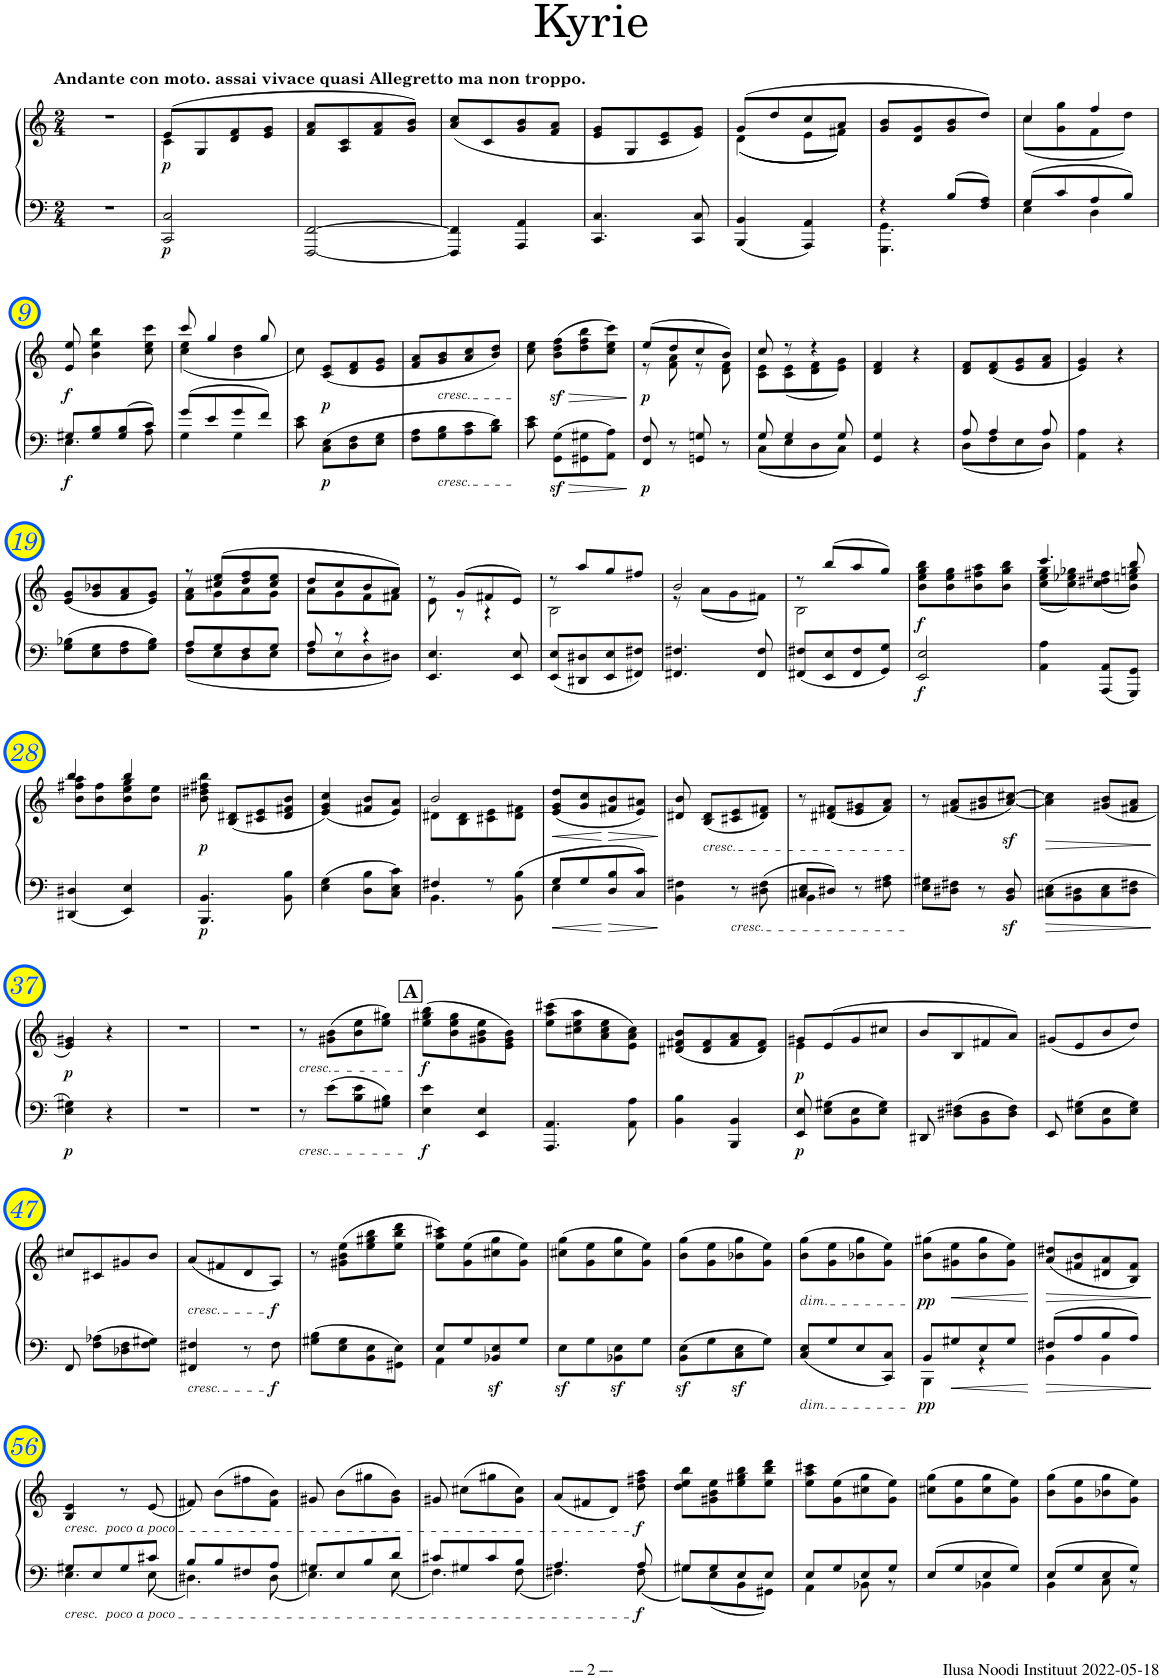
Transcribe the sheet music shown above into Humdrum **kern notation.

**kern	**kern	**dynam
*part1	*part1	*part1
*staff2	*staff1	*staff1/2
*I"Piano	*	*
*I'Pno	*	*
*clefF4	*clefG2	*
*k[]	*k[]	*
*M2/4	*M2/4	*
=1	=1	=1
!	!LO:TX:a:B:t=Andante con moto. assai vivace quasi Allegretto ma non troppo.	!
2r	2r	.
=2	=2	=2
*	*^	*
!	!	!	!LO:DY:b=2
!	!	!	!LO:DY:n=1:b
2CC/ 2C/	(8e/L	4c\	p p
.	8G/	.	.
.	8d/ 8f/	4ryy	.
.	8e/ 8g/J	.	.
*	*v	*v	*
=3	=3	=3
[2FFF/ [2FF/	8f/ 8a/L	.
.	8A/ 8c/	.
.	8f/ 8a/	.
.	8g/ 8b/J)	.
=4	=4	=4
4FFF/] 4FF/]	(8a/ 8cc/L	.
.	8c/	.
4AAA/ 4AA/	8g/ 8b/	.
.	8f/ 8a/J	.
=5	=5	=5
4.CC/ 4.C/	8e/ 8g/L	.
.	8G/	.
.	8c/ 8e/	.
8CC/ 8C/	8e/ 8g/J)	.
=6	=6	=6
*	*^	*
4BBB/ 4BB/	(8g/L	((4d\	.
.	8dd/	.	.
4AAA/ 4AA/	8cc/	8e\L	.
.	8a/J	8f#X\J))	.
*	*v	*v	*
=7	=7	=7
*^	*	*
4r	4.GGG\ 4.GG\	8g/ 8b/L	.
.	.	8d/ 8g/	.
8B/L	.	8g/ 8b/	.
8F/ 8A/J	8ryy	8dd/J)	.
=8	=8	=8	=8
*	*	*^	*
8G/L	4E\	4cc/	(8cc\L	.
8c/	.	.	8g\ 8gg\	.
8A/	4D\	4ff/	8f\	.
8B/J	.	.	8dd\J)	.
!!LO:LB:g=z
=9	=9	=9	=9	=9
!	!	!	!	!LO:DY:b=2
!	!	!	!	!LO:DY:n=1:b
*	*	*v	*v	*
8G#X/L	4.E\	8e/ 8ee/	f f
8G#/ 8B/	.	4b\ 4ee\ 4bb\	.
8G#/ 8B/	.	.	.
8c/J	8A\	8cc\ 8ee\ 8ccc\	.
=10	=10	=10	=10
*	*	*^	*
8g/L	4G\	8ccc/	(4cc\ 4ee\	.
8e/	.	4gg/	.	.
8g/	4G\	.	4b\ 4dd\	.
8f/J	.	8gg/	.	.
*v	*v	*	*	*
*	*v	*v	*
=11	=11	=11
8c\ 8e\	8cc\)	.
!	!	!LO:DY:b=2
!	!	!LO:DY:n=1:b
8C\ 8E\L	(8c/ 8e/L	p p
8D\ 8F\	8d/ 8f/	.
8E\ 8G\J	8e/ 8g/J	.
=12	=12	=12
8F\ 8A\L	8f/ 8a/L	.
!	!LO:TX:b:i:t=cresc.	!
!LO:TX:b:i:t=cresc.	!	!
8G\ 8B\	8g/ 8b/	.
8A\ 8c\	8a/ 8cc/	.
8B\ 8d\J	8b/ 8dd/J)	.
=13	=13	=13
8c\ 8e\	8cc\ 8ee\	.
!	!	!LO:HP:b
8GG\z< 8G\z<L	(8b\z< 8dd\z< 8ff\z<L	>
8GG#X\ 8G#X\	8dd\ 8ff\ 8bb\	.
8AA\ 8A\J	8cc\ 8ee\ 8ccc\J)	.
.	.	]
=14	=14	=14
*	*^	*
!	!	!	!LO:DY:b=2
!	!	!	!LO:DY:n=1:b
8FF/ 8F/	(8ee/L	8r	p p
8r	8dd/	8f\ 8a\	.
8GGn/ 8Gn/	8cc/	8r	.
8r	8b/J)	8d\ 8f\	.
=15	=15	=15	=15
*^	*	*	*
8G/	8C\L	8cc/	8c\ 8e\L	.
4G/	8E\	8r	(8c\ 8e\	.
.	8D\	4r	8d\ 8f\	.
8G/	8C\J	.	8e\ 8g\J)	.
*v	*v	*	*	*
*	*v	*v	*
=16	=16	=16
4GG/ 4G/	4d/ 4f/	.
4r	4r	.
=17	=17	=17
*^	*	*
8A/	8D\L	8d/ 8f/L	.
4A/	8F\	(8d/ 8f/	.
.	8E\	8e/ 8g/	.
8A/	8D\J	8f/ 8a/J	.
*v	*v	*	*
=18	=18	=18
4AA\ 4A\	4e/ 4g/)	.
4r	4r	.
!!LO:LB:g=z
=19	=19	=19
8G\ 8B-X\L	(8e/ 8g/L	.
8E\ 8G\	8g/ 8b-X/	.
8F\ 8A\	8f/ 8a/	.
8G\ 8B-\J	8e/ 8g/J)	.
=20	=20	=20
*^	*^	*
8A/L	8F\L	8r	8f\ 8a\L	.
8G/	8E\	(8cc#X/ 8ee/L	8g\	.
8F/	8D\	8dd/ 8ff/	8a\	.
8G/J	8E\J	8cc#/ 8ee/J	8g\J	.
=21	=21	=21	=21	=21
8A/	8F\L	8dd/L	8a\L	.
8r	8E\	8cc/	8g\	.
4r	8D\	8b/	8f\	.
.	8D#X\J	8a/J)	8f#X\J	.
*v	*v	*	*	*
=22	=22	=22	=22
4.EE/ 4.E/	8r	8e\	.
.	(8g/L	8r	.
.	8f#X/	4r	.
8EE/ 8E/	8e/J)	.	.
=23	=23	=23	=23
8EE/ 8E/L	8r	2B\	.
8DD#X/ 8D#X/	8aa/L	.	.
8EE/ 8E/	8gg/	.	.
8FF#X/ 8F#X/J	8ff#X/J	.	.
=24	=24	=24	=24
4.FF#X/ 4.F#X/	2b/	8r	.
.	.	(8a\L	.
.	.	8g\	.
8FF#/ 8F#/	.	8f#X\J)	.
=25	=25	=25	=25
8FF#X/ 8F#X/L	8r	2B\	.
8EE/ 8E/	(8bb/L	.	.
8FF#/ 8F#/	8aa/	.	.
8GG/ 8G/J	8gg/J)	.	.
*	*v	*v	*
=26	=26	=26
!	!	!LO:DY:b=2
!	!	!LO:DY:n=1:b
2EE/ 2E/	8b\ 8ee\ 8gg\ 8bb\L	f f
.	8b\ 8ee\ 8gg\	.
.	8b\ 8ff#X\ 8aa\	.
.	8b\ 8gg\ 8bb\J	.
=27	=27	=27
*	*^	*
4AA\ 4A\	4.ccc/	(8cc\ 8ee\ 8gg\L	.
.	.	8cc\ 8ee-X\ 8gg-X\)	.
8AAA/ 8AA/L	.	(8cc\ 8dd#X\ 8ff#X\	.
8GGG/ 8GG/J	8bb/	8b\ 8een\ 8ggn\J)	.
!!LO:LB:g=z	!!
=28	=28	=28	=28
4DD#X/ 4D#X/	4bb/	8b\ 8ff#X\ 8aa\L	.
.	.	8b\ 8ff#\	.
4EE/ 4E/	4bb/	8b\ 8ee\ 8gg\	.
.	.	8b\ 8ee\J	.
=29	=29	=29	=29
!	!	!	!LO:DY:b=2
!	!	!	!LO:DY:n=1:b
*	*v	*v	*
4.BBB/ 4.BB/	8b\ 8dd#X\ 8ff#X\ 8bb\	p p
.	(8B/ 8d#X/L	.
.	8c#X/ 8e/	.
8BB\ 8B\	8d#/ 8f#X/ 8b/J	.
=30	=30	=30
4E\ 4G\	(4e/ 4g/ 4cc/)	.
8D\ 8B\L	8f#X/ 8b/L	.
8C\ 8E\ 8c\J	8e/ 8a/J)	.
=31	=31	=31
*^	*^	*
4F#X/	4.BB\	2b/	8d#X\L	.
.	.	.	8B\ 8d#\	.
8r	.	.	8c#X\ 8e\	.
8BB\ 8B\	8ryy	.	8d#\ 8f#X\J	.
=32	=32	=32	=32	=32
!	!	!	!	!LO:HP:b
*	*	*v	*v	*
8G/L	4E\	(8e/ 8g/ 8dd/L	<
8G/	.	8g/ 8cc/	.
!	!	!	!LO:HP:n=1:b
8D/ 8B/	4ryy	8f#X/ 8b/	[ >
8C/ 8c/J	.	8e/ 8a#X/J)	.
*v	*v	*	*
.	.	]
=33	=33	=33
4BB\ 4F#X\	8d#X/ 8b/	.
!	!LO:TX:b:i:t=cresc.	!
.	(8B/ 8d#/L	.
!LO:TX:b:i:t=cresc.	!	!
8r	8c#X/ 8e/	.
8D#X\ 8F#\	8d#/ 8f#X/J)	.
=34	=34	=34
*^	*	*
8C#X/ 8E/L	4BB\	8r	.
8D#X/J	.	(8d#X/ 8f#X/L	.
8r	4ryy	8e/ 8g#X/	.
8F#X\ 8A\	.	8f#/ 8a/J)	.
*v	*v	*	*
=35	=35	=35
8E\ 8G#X\L	8r	.
8D#X\ 8F#X\J	(8f#X/ 8a/L	.
8r	8g#X/ 8b/	.
8BB/z< 8D#/z<	[8a/z< [8cc#X/z<J)	.
=36	=36	=36
!	!	!LO:HP:b
8C#X\ 8E\L	4a\] 4cc#\]	>
8BB\ 8D#X\	.	.
8C#\ 8E\	(8g#X/ 8b/L	.
8D#\ 8F#X\J	8f#X/ 8a/J	.
.	.	]
!!LO:LB:g=z
=37	=37	=37
!	!	!LO:DY:b=2
!	!	!LO:DY:n=1:b
4E\ 4G#X\	4e/ 4g#X/)	p p
4r	4r	.
=38	=38	=38
2r	2r	.
=39	=39	=39
2r	2r	.
=40	=40	=40
!	!LO:TX:b:i:t=cresc.	!
!LO:TX:b:i:t=cresc.	!	!
8r	8r	.
8e\L	(8g#X\ 8b\L	.
8B\ 8e\	8b\ 8ee\	.
8G#X\ 8B\J	8ee\ 8gg#X\J)	.
!!LO:REH:place=s1:a:B:cj:fs=14:t=A
=41	=41	=41
!	!	!LO:DY:b=2
!	!	!LO:DY:n=1:b
4E\ 4e\	(8ee\ 8gg#X\ 8bb\L	f f
.	8b\ 8ee\ 8gg#\	.
4EE/ 4E/	8g#X\ 8b\ 8ee\	.
.	8e\ 8g#\ 8b\J)	.
=42	=42	=42
4.AAA/ 4.AA/	(8ee\ 8aa\ 8ccc#X\L	.
.	8cc#X\ 8ee\ 8aa\	.
.	8a\ 8cc#\ 8ee\	.
8AA\ 8A\	8e\ 8a\ 8cc#\J)	.
=43	=43	=43
4BB\ 4B\	(8d#X/ 8f#X/ 8b/L	.
.	8d#/ 8f#/	.
4BBB/ 4BB/	8f#/ 8a/	.
.	8d#/ 8f#/J)	.
=44	=44	=44
*	*^	*
!	!	!	!LO:DY:b=2
!	!	!	!LO:DY:n=1:b
8EE/ 8E/	8g#X/L	4e\	p p
8E\ 8G#X\L	(8e/	.	.
8BB\ 8E\	8g#/	4ryy	.
8E\ 8G#\J	8cc#X/J	.	.
*	*v	*v	*
=45	=45	=45
8DD#X/	8b/L	.
8D#X\ 8F#X\L	8B/	.
8BB\ 8D#\	8f#X/	.
8D#\ 8F#\J	8a/J)	.
=46	=46	=46
8EE/	(8g#X/L	.
8E\ 8G#X\L	8e/	.
8BB\ 8E\	8b/	.
8E\ 8G#\J	8dd/J)	.
!!LO:LB:g=z
=47	=47	=47
8FF/	8cc#X/L	.
8F\ 8A-X\L	8c#X/	.
8D-X\ 8F\	8g#X/	.
8F\ 8G#X\J	8b/J	.
=48	=48	=48
!	!LO:TX:b:i:t=cresc.	!
!LO:TX:b:i:t=cresc.	!	!
4FF#X/ 4F#X/	(8a/L	.
.	8f#X/	.
8r	8d/	.
!	!	!LO:DY:b=2
!	!	!LO:DY:n=1:b
8F#\	8A/J)	f f
=49	=49	=49
8G#X\ 8B\L	8r	.
8E\ 8G#\	(8g#X\ 8b\ 8ee\L	.
8BB\ 8E\	8ee\ 8gg#X\ 8bb\	.
8GG#X\ 8E\J	8ee\ 8bb\ 8ddd\J	.
=50	=50	=50
*^	*	*
8E/L	4AA\	8ee\ 8aa\ 8ccc#X\L)	.
8G/	.	(8g\ 8ee\	.
!	!	!	!LO:DY:b=2
8BB-X/ 8E/	4ryy	8cc#X\ 8gg\	sf
8G/J	.	8g\ 8ee\J)	.
*v	*v	*	*
=51	=51	=51
8Ez<\L	(8cc#X\ 8gg\L	.
8G\	8g\ 8ee\	.
8BB-X\z< 8E\z<	8cc#\ 8gg\	.
8G\J	8g\ 8ee\J)	.
=52	=52	=52
8BB\z< 8E\z<L	(8b\ 8gg\L	.
8G\	8g\ 8ee\	.
8C\z< 8E\z<	8b-X\ 8gg\	.
8G\J	8g\ 8ee\J)	.
=53	=53	=53
!	!LO:TX:b:i:t=dim.	!
!LO:TX:b:i:t=dim.	!	!
8C/ 8E/L	(8b\ 8gg\L	.
8G/	8g\ 8ee\	.
8E/	8b-X\ 8gg\	.
8CC/ 8C/J	8g\ 8ee\J)	.
=54	=54	=54
*^	*	*
!	!	!	!LO:DY:b=2
!	!	!	!LO:DY:n=1:b
8BB/L	4BBB\	(8b\ 8gg#X\L	pp pp
!	!	!	!LO:HP:b
8G#X/	.	8g#X\ 8ee\	<
8E/	4r	8b\ 8gg#\	.
8G#/J	.	8g#\ 8ee\J)	.
*v	*v	*	*
.	.	[
=55	=55	=55
*^	*	*
!	!	!	!LO:HP:b
8F#X/L	4BB\	(8a/ 8dd#X/L	>
8A/	.	8f#X/ 8b/	.
8B/	4BB\	8d#X/ 8a/	.
8A/J	.	8B/ 8f#/J)	.
*v	*v	*	*
.	.	]
!!LO:LB:g=z
=56	=56	=56
*^	*	*
!	!	!LO:TX:b:i:t=cresc.  poco a poco	!
!LO:TX:b:i:t=cresc.  poco a poco	!	!	!
8G#X/L	4.E\	4B/ 4e/	.
8E/	.	.	.
8G#/	.	8r	.
8c#X/J	8E\	(8e/	.
=57	=57	=57	=57
8B/L	4.D#X\	8f#X/)	.
8B/	.	(8b\L	.
8F#X/	.	8ff#X\	.
8A/J	8D#\	8f#\ 8b\J)	.
=58	=58	=58	=58
8G#X/L	4.E\	8g#X/	.
8E/	.	(8b\L	.
8B/	.	8gg#X\	.
8d/J	8E\	8g#\ 8b\J)	.
=59	=59	=59	=59
8c#X/L	4.F\	8g#X/	.
8G#X/	.	(8cc#X\L	.
8c#/	.	8gg#X\	.
8B/J	8F\	8g#\ 8cc#\J)	.
=60	=60	=60	=60
4.A/	4.F#X\	(8a/L	.
.	.	8f#X/	.
.	.	8d/J)	.
!	!	!	!LO:DY:b=2
!	!	!	!LO:DY:n=1:b
8A/	8F#\	8dd\ 8ff#X\ 8aa\	f f
=61	=61	=61	=61
8G#X/L	8G#\L	8dd\ 8ee\ 8bb\L	.
8G#/	8E\	8g#X\ 8b\ 8ee\	.
8E/	8BB\	8ee\ 8gg#X\ 8bb\	.
8E/J	8GG#X\J	8ee\ 8bb\ 8ddd\J	.
=62	=62	=62	=62
8E/L	4AA\	8ee\ 8aa\ 8ccc#X\L	.
8G/	.	(8g\ 8ee\	.
8E/	8BB-X\	8cc#X\ 8gg\	.
8G/J	8r	8g\ 8ee\J)	.
=63	=63	=63	=63
8E/L	4ryy	(8cc#X\ 8gg\L	.
8G/	.	8g\ 8ee\	.
8E/	4BB-X\	8cc#\ 8gg\	.
8G/J	.	8g\ 8ee\J)	.
=64	=64	=64	=64
8E/L	4BB\	(8b\ 8gg\L	.
8G/	.	8g\ 8ee\	.
8E/	8C\	8b-X\ 8gg\	.
8G/J	8r	8g\ 8ee\J)	.
*v	*v	*	*
=	=	=
*-	*-	*-
